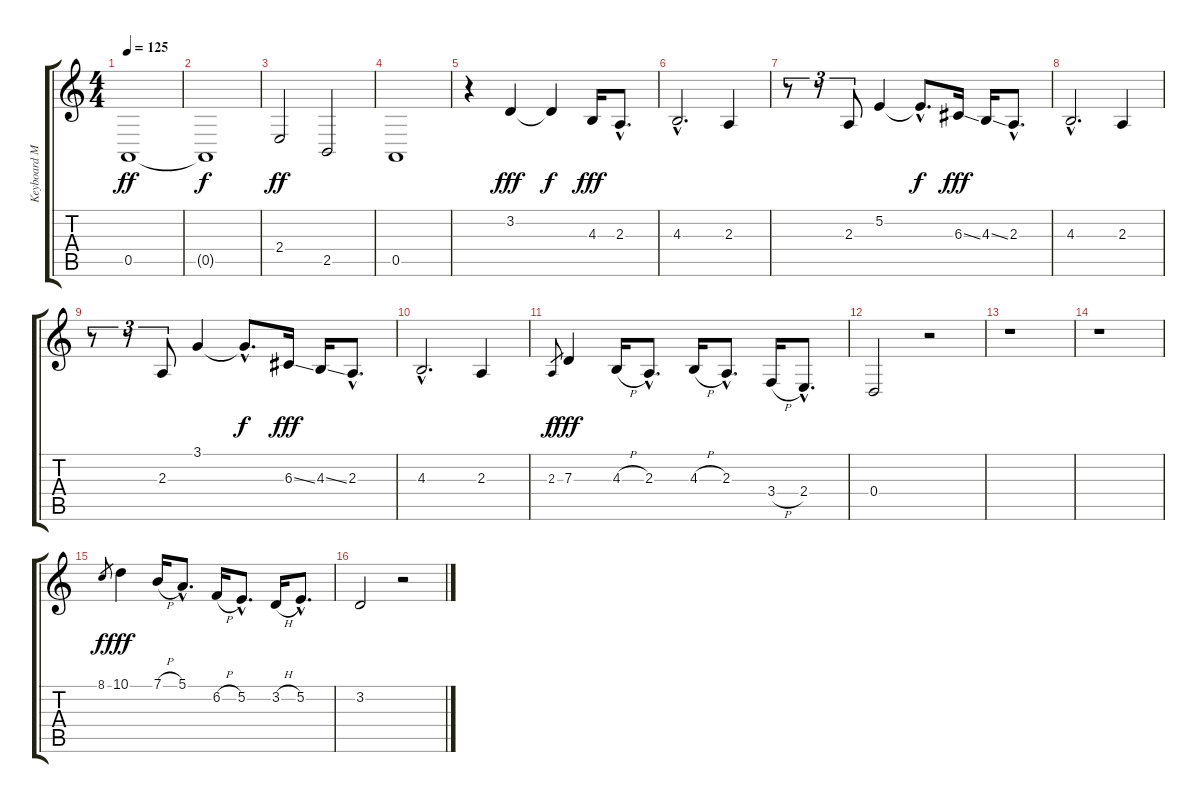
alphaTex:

\track ("Keyboard Melody" "Keyboard M") {instrument whistle}
\staff {score tabs}
\tuning (E4 B3 G3 D3 A2 E2) {hide}
\ts (4 4)
\tempo 125
\clef g2
\ks c
0.5.1{dy ff} |
0.5{t}.1{dy f} |
2.4.2{dy ff} 2.5.2 |
0.5.1 |
r.4{instrument whistle} 3.2.4{dy fff} 3.2{t}.4{dy f} 4.3.16{dy fff} 2.3{hac}.8{d} |
4.3{hac}.2{d} 2.3.4 |
r.8{tu (3 2)} r.8{tu (3 2)} 2.3.8{tu (3 2)} 5.2.4 5.2{hac t}.8{d dy f} 6.3{ss}.16{dy fff} 4.3{ss}.16 2.3{hac}.8{d} |
4.3{hac}.2{d} 2.3.4 |
r.8{tu (3 2)} r.8{tu (3 2)} 2.3.8{tu (3 2)} 3.1.4 3.1{hac t}.8{d dy f} 6.3{ss}.16{dy fff} 4.3{ss}.16 2.3{hac}.8{d} |
4.3{hac}.2{d} 2.3.4 |
2.3.8{gr dy f} 7.3.4{dy fff} 4.3{h}.16 2.3{hac}.8{d} 4.3{h}.16 2.3{hac}.8{d} 3.4{h}.16 2.4{hac}.8{d} |
0.4.2 r.2 |
r.1 |
r.1 |
8.1.8{gr dy f} 10.1.4{dy fff instrument whistle} 7.1{h}.16 5.1{hac}.8{d} 6.2{h}.16 5.2{hac}.8{d} 3.2{h}.16 5.2{hac}.8{d} |
3.2.2 r.2
